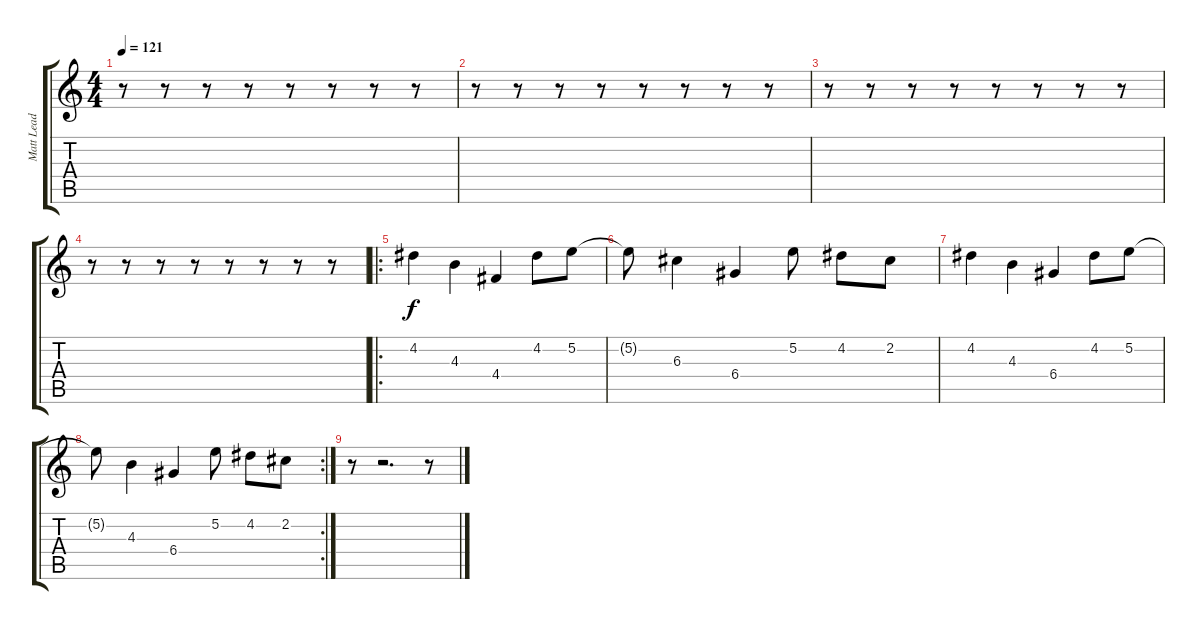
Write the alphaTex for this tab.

\track ("Matt Lead " "Matt Lead ") {instrument distortionguitar}
\staff {score tabs}
\tuning (E4 B3 G3 D3 A2 E2) {hide}
\ts (4 4)
\tempo 121
\clef g2
\ks c
r.8{dy f} r.8 r.8 r.8 r.8 r.8 r.8 r.8 |
r.8 r.8 r.8 r.8 r.8 r.8 r.8 r.8 |
r.8 r.8 r.8 r.8 r.8 r.8 r.8 r.8 |
r.8 r.8 r.8 r.8 r.8 r.8 r.8 r.8 |
\ro
4.2.4 4.3.4 4.4.4 4.2.8 5.2.8 |
5.2{t}.8 6.3.4 6.4.4 5.2.8 4.2.8 2.2.8 |
4.2.4 4.3.4 6.4.4 4.2.8 5.2.8 |
\rc 2
5.2{t}.8 4.3.4 6.4.4 5.2.8 4.2.8 2.2.8 |
r.8 r.2{d} r.8
